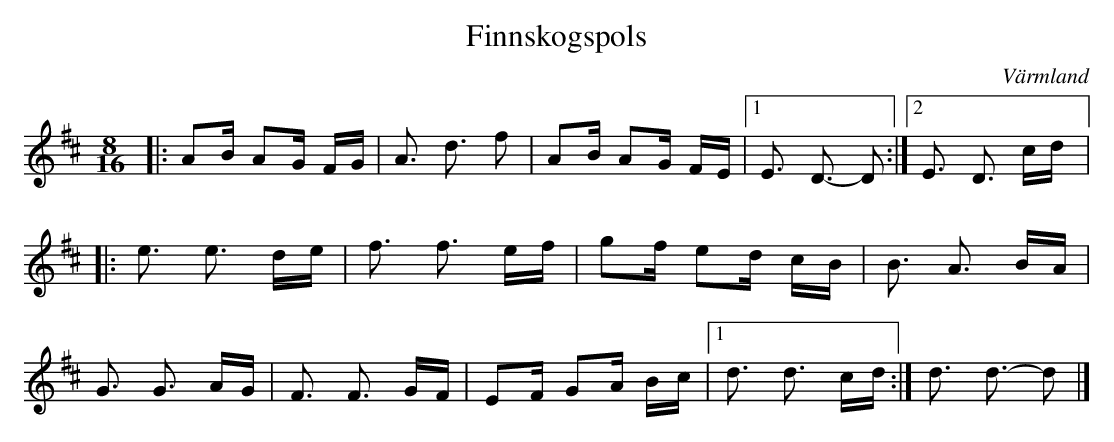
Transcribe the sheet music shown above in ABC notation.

X:1
T:Finnskogspols
O:Värmland
M:8/16
L:1/16
K:D
|: A2B A2G FG | A3 d3 f2 | A2B A2G FE |1 E3 D3- D2 :|2 E3 D3 cd |:
e3 e3 de | f3 f3 ef | g2f e2d cB | B3 A3 BA |
G3 G3 AG | F3 F3 GF | E2F G2A Bc |1 d3 d3 cd :| d3 d3- d2 |]
